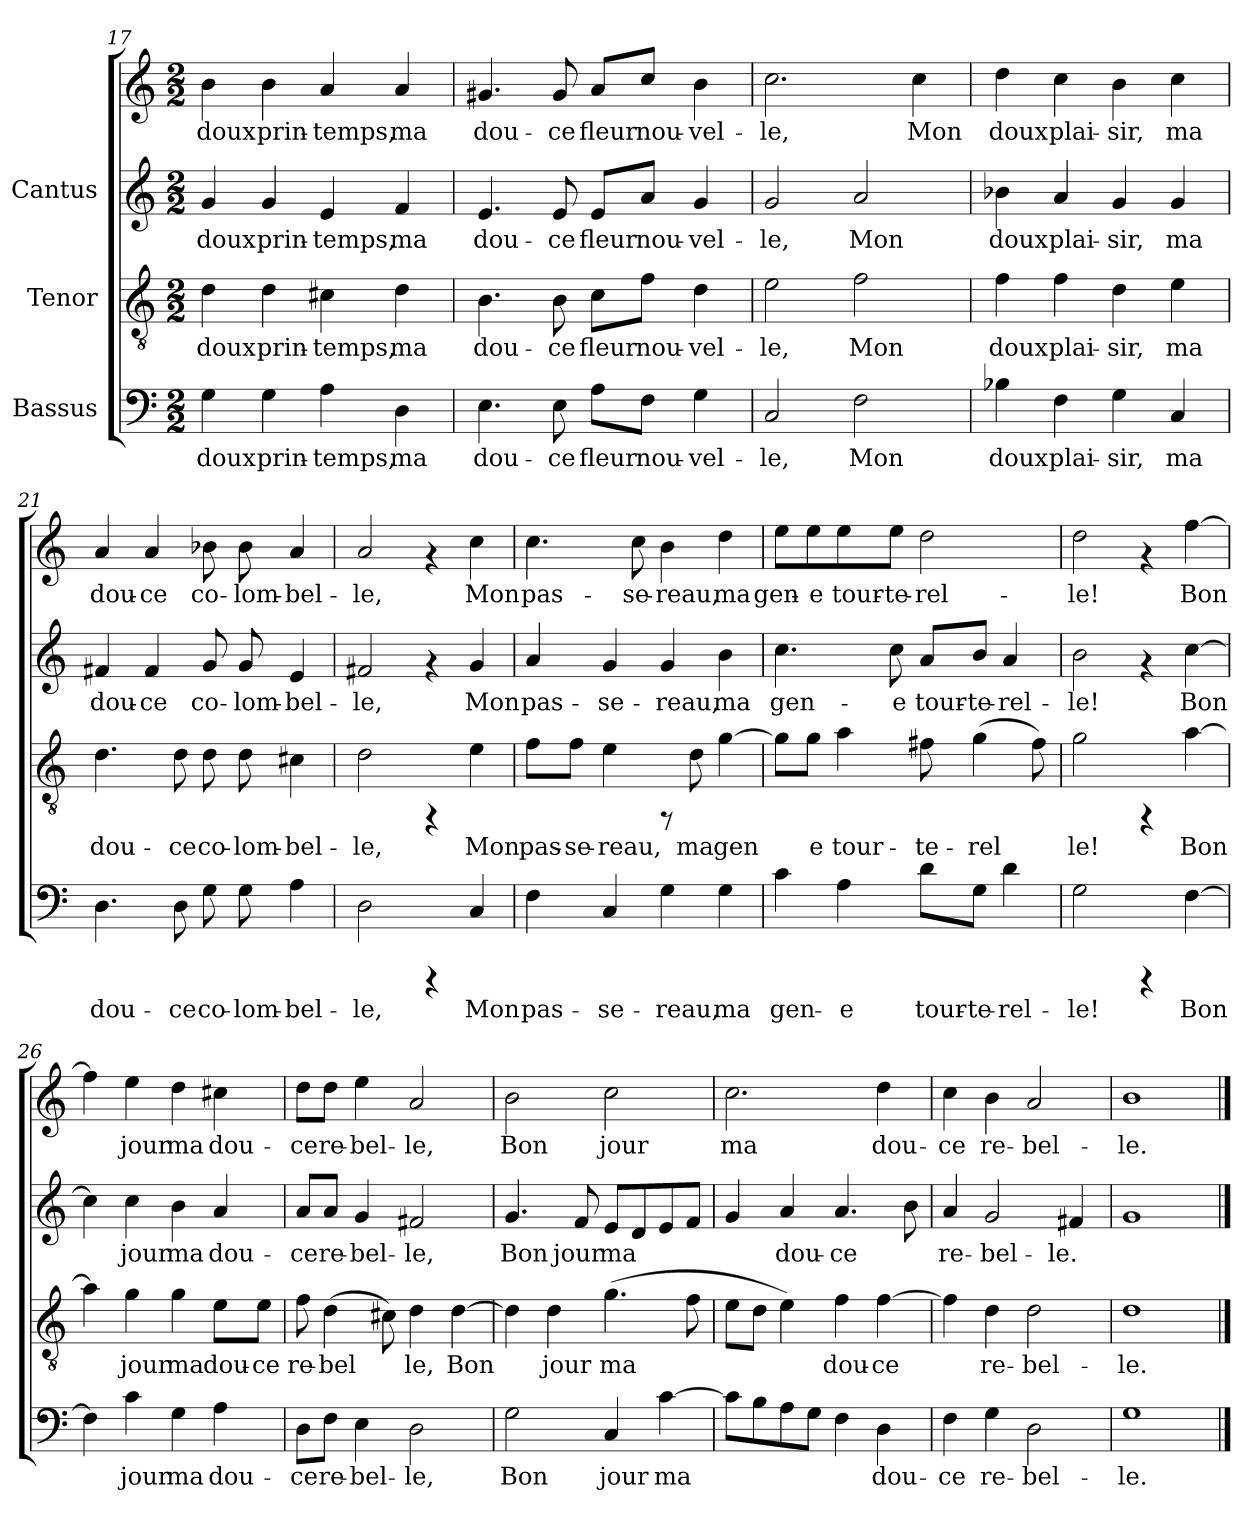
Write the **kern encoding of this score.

**kern	**text	**kern	**text	**kern	**text	**kern	**text
*part3	*part3	*part2	*part2	*part1	*part1	*part1	*part1
*staff4	*staff4	*staff3	*staff3	*staff2	*staff2	*staff1	*staff1
*I"Bassus	*	*I"Tenor	*	*I"Cantus	*	*	*
*clefF4	*	*clefGv2	*	*clefG2	*	*clefG2	*
*M2/2	*	*M2/2	*	*M2/2	*	*M2/2	*
=17	=17	=17	=17	=17	=17	=17	=17
!	!LO:LY:b:cj	!	!LO:LY:b:cj	!	!LO:LY:b:cj	!	!LO:LY:b:cj
4G\	doux	4d\	doux	4g/	doux	4b\	doux
!	!LO:LY:b:cj	!	!LO:LY:b:cj	!	!LO:LY:b:cj	!	!LO:LY:b:cj
4G\	prin-	4d\	prin-	4g/	prin-	4b\	prin-
!	!LO:LY:b:cj	!	!LO:LY:b:cj	!	!LO:LY:b:cj	!	!LO:LY:b:cj
4A\	-temps,	4c#X\	-temps,	4e/	-temps,	4a/	-temps,
!	!LO:LY:b:cj	!	!LO:LY:b:cj	!	!LO:LY:b:cj	!	!LO:LY:b:cj
4D\	ma	4d\	ma	4f/	ma	4a/	ma
=18	=18	=18	=18	=18	=18	=18	=18
!	!LO:LY:b:cj	!	!LO:LY:b:cj	!	!LO:LY:b:cj	!	!LO:LY:b:cj
4.E\	dou-	4.B\	dou-	4.e/	-dou-	4.g#X/	dou-
!	!LO:LY:b:cj	!	!LO:LY:b:cj	!	!LO:LY:b:cj	!	!LO:LY:b:cj
8E\	-ce	8B\	-ce	8e/	-ce	8g#/	-ce
!	!LO:LY:b:cj	!	!LO:LY:b:cj	!	!LO:LY:b:cj	!	!LO:LY:b:cj
8A\L	fleur	8c\L	fleur	8e/L	fleur	8a/L	fleur
!	!LO:LY:b:cj	!	!LO:LY:b:cj	!	!LO:LY:b:cj	!	!LO:LY:b:cj
8F\J	nou-	8f\J	nou-	8a/J	nou-	8cc/J	nou-
!	!LO:LY:b:cj	!	!LO:LY:b:cj	!	!LO:LY:b:cj	!	!LO:LY:b:cj
4G\	-vel-	4d\	-vel-	4g/	-vel-	4b\	-vel-
=19	=19	=19	=19	=19	=19	=19	=19
!	!LO:LY:b:cj	!	!LO:LY:b:cj	!	!LO:LY:b:cj	!	!LO:LY:b:cj
2C/	-le,	2e\	-le,	2g/	le,	2.cc\	-le,
!	!LO:LY:b:cj	!	!LO:LY:b:cj	!	!LO:LY:b:cj	!	!
2F\	Mon	2f\	Mon	2a/	Mon	.	.
!	!	!	!	!	!	!	!LO:LY:b:cj
.	.	.	.	.	.	4cc\	Mon
!!LO:LB:g=z
=20	=20	=20	=20	=20	=20	=20	=20
!	!LO:LY:b:cj	!	!LO:LY:b:cj	!	!LO:LY:b:cj	!	!LO:LY:b:cj
4B-X\	doux	4f\	doux	4b-X\	doux	4dd\	doux
!	!LO:LY:b:cj	!	!LO:LY:b:cj	!	!LO:LY:b:cj	!	!LO:LY:b:cj
4F\	plai-	4f\	plai-	4a/	plai-	4cc\	plai-
!	!LO:LY:b:cj	!	!LO:LY:b:cj	!	!LO:LY:b:cj	!	!LO:LY:b:cj
4G\	-sir,	4d\	-sir,	4g/	-sir,	4b\	-sir,
!	!LO:LY:b:cj	!	!LO:LY:b:cj	!	!LO:LY:b:cj	!	!LO:LY:b:cj
4C/	ma	4e\	ma	4g/	ma	4cc\	ma
=21	=21	=21	=21	=21	=21	=21	=21
!	!LO:LY:b:cj	!	!LO:LY:b:cj	!	!LO:LY:b:cj	!	!LO:LY:b:cj
4.D\	dou-	4.d\	dou-	4f#X/	-dou-	4a/	dou-
!	!	!	!	!	!LO:LY:b:cj	!	!LO:LY:b:cj
.	.	.	.	4f#/	-ce	4a/	-ce
!	!LO:LY:b:cj	!	!LO:LY:b:cj	!	!	!	!
8D\	-ce	8d\	-ce	.	.	.	.
!	!LO:LY:b:cj	!	!LO:LY:b:cj	!	!LO:LY:b:cj	!	!LO:LY:b:cj
8G\	co-	8d\	co-	8g/	co-	8b-X\	co-
!	!LO:LY:b:cj	!	!LO:LY:b:cj	!	!LO:LY:b:cj	!	!LO:LY:b:cj
8G\	-lom-	8d\	-lom-	8g/	-lom-	8b-\	-lom-
!	!LO:LY:b:cj	!	!LO:LY:b:cj	!	!LO:LY:b:cj	!	!LO:LY:b:cj
4A\	-bel-	4c#X\	-bel-	4e/	-bel-	4a/	-bel-
=22	=22	=22	=22	=22	=22	=22	=22
!	!LO:LY:b:cj	!	!LO:LY:b:cj	!	!LO:LY:b:cj	!	!LO:LY:b:cj
2D\	-le,	2d\	-le,	2f#X/	le,	2a/	-le,
4rCCC	.	4rFF	.	4rf	.	4rf	.
!	!LO:LY:b:cj	!	!LO:LY:b:cj	!	!LO:LY:b:cj	!	!LO:LY:b:cj
4C/	Mon	4e\	Mon	4g/	Mon	4cc\	Mon
=23	=23	=23	=23	=23	=23	=23	=23
!	!LO:LY:b:cj	!	!LO:LY:b:cj	!	!LO:LY:b:cj	!	!LO:LY:b:cj
4F\	pas-	8f\L	pas-	4a/	pas-	4.cc\	pas-
!	!	!	!LO:LY:b:cj	!	!	!	!
.	.	8f\J	-se-	.	.	.	.
!	!LO:LY:b:cj	!	!LO:LY:b:cj	!	!LO:LY:b:cj	!	!
4C/	-se-	4e\	-reau,	4g/	-se-	.	.
!	!	!	!	!	!	!	!LO:LY:b:cj
.	.	.	.	.	.	8cc\	-se-
!	!LO:LY:b:cj	!	!	!	!LO:LY:b:cj	!	!LO:LY:b:cj
4G\	-reau,	8rFF	.	4g/	-reau,	4b\	-reau,
!	!	!	!LO:LY:b:cj	!	!	!	!
.	.	8d\	ma	.	.	.	.
!	!LO:LY:b:cj	!	!LO:LY:b:cj	!	!LO:LY:b:cj	!	!LO:LY:b:cj
4G\	ma	[>4g\	gen-	4b\	ma	4dd\	ma
!!LO:LB:g=z
=24	=24	=24	=24	=24	=24	=24	=24
!	!LO:LY:b:cj	!	!LO:LY:b:cj	!	!LO:LY:b:cj	!	!LO:LY:b:cj
4c\	gen-	8g\L]	-	4.cc\	-gen-	8ee\L	gen-
!	!	!	!LO:LY:b:cj	!	!	!	!LO:LY:b:cj
.	.	8g\J	e	.	.	8ee\	-e
!	!LO:LY:b:cj	!	!LO:LY:b:cj	!	!	!	!LO:LY:b:cj
4A\	-e	4a\	tour-	.	.	8ee\	tour-
!	!	!	!	!	!LO:LY:b:cj	!	!LO:LY:b:cj
.	.	.	.	8cc\	-e	8ee\J	-te-
!	!LO:LY:b:cj	!	!LO:LY:b:cj	!	!LO:LY:b:cj	!	!LO:LY:b:cj
8d\L	tour-	8f#X\	-te-	8a/L	tour-	2dd\	-rel-
!	!LO:LY:b:cj	!	!LO:LY:b:cj	!	!LO:LY:b:cj	!	!
8G\J	-te-	(>4g\	-rel-	8b/J	-te-	.	.
!	!LO:LY:b:cj	!	!	!	!LO:LY:b:cj	!	!
4d\	-rel-	.	.	4a/	-rel-	.	.
!	!	!	!LO:LY:b:cj	!	!	!	!
.	.	8f#\)	--	.	.	.	.
=25	=25	=25	=25	=25	=25	=25	=25
!	!LO:LY:b:cj	!	!LO:LY:b:cj	!	!LO:LY:b:cj	!	!LO:LY:b:cj
2G\	-le!	2g\	-le!	2b\	le!	2dd\	-le!
4rCCC	.	4rFF	.	4rf	.	4rf	.
!	!LO:LY:b:cj	!	!LO:LY:b:cj	!	!LO:LY:b:cj	!	!LO:LY:b:cj
[>4F\	Bon	[>4a\	Bon	[>4cc\	Bon	[>4ff\	Bon
=26	=26	=26	=26	=26	=26	=26	=26
!	!LO:LY:b:cj	!	!LO:LY:b:cj	!	!LO:LY:b:cj	!	!LO:LY:b:cj
4F\]	.	4a\]	.	4cc\]	-	4ff\]	.
!	!LO:LY:b:cj	!	!LO:LY:b:cj	!	!LO:LY:b:cj	!	!LO:LY:b:cj
4c\	jour	4g\	jour	4cc\	jour	4ee\	jour
!	!LO:LY:b:cj	!	!LO:LY:b:cj	!	!LO:LY:b:cj	!	!LO:LY:b:cj
4G\	ma	4g\	ma	4b\	ma	4dd\	ma
!	!LO:LY:b:cj	!	!LO:LY:b:cj	!	!LO:LY:b:cj	!	!LO:LY:b:cj
4A\	dou-	8e\L	dou-	4a/	dou-	4cc#X\	dou-
!	!	!	!LO:LY:b:cj	!	!	!	!
.	.	8e\J	-ce	.	.	.	.
=27	=27	=27	=27	=27	=27	=27	=27
!	!LO:LY:b:cj	!	!LO:LY:b:cj	!	!LO:LY:b:cj	!	!LO:LY:b:cj
8D\L	-ce	8f\	re-	8a/L	ce	8dd\L	-ce
!	!LO:LY:b:cj	!	!LO:LY:b:cj	!	!LO:LY:b:cj	!	!LO:LY:b:cj
8F\J	re-	(>4d\	-bel-	8a/J	re-	8dd\J	re-
!	!LO:LY:b:cj	!	!	!	!LO:LY:b:cj	!	!LO:LY:b:cj
4E\	-bel-	.	.	4g/	-bel-	4ee\	-bel-
!	!	!	!LO:LY:b:cj	!	!	!	!
.	.	8c#X\)	-	.	.	.	.
!	!LO:LY:b:cj	!	!LO:LY:b:cj	!	!LO:LY:b:cj	!	!LO:LY:b:cj
2D\	-le,	4d\	le,	2f#X/	-le,	2a/	-le,
!	!	!	!LO:LY:b:cj	!	!	!	!
.	.	[>4d\	Bon	.	.	.	.
!!LO:PB:g=z
=28	=28	=28	=28	=28	=28	=28	=28
!	!LO:LY:b:cj	!	!LO:LY:b:cj	!	!LO:LY:b:cj	!	!LO:LY:b:cj
2G\	Bon	4d\]	.	4.g/	Bon	2b\	Bon
!	!	!	!LO:LY:b:cj	!	!	!	!
.	.	4d\	jour	.	.	.	.
!	!	!	!	!	!LO:LY:b:cj	!	!
.	.	.	.	8f/	jour	.	.
!	!LO:LY:b:cj	!	!LO:LY:b:cj	!	!LO:LY:b:cj	!	!LO:LY:b:cj
4C/	jour	(>4.g\	ma	8e/L	ma	2cc\	jour
!	!	!	!	!	!LO:LY:b:cj	!	!
.	.	.	.	8d/	.	.	.
!	!LO:LY:b:cj	!	!	!	!LO:LY:b:cj	!	!
[>4c\	ma	.	.	8e/	.	.	.
!	!	!	!LO:LY:b:cj	!	!LO:LY:b:cj	!	!
.	.	8f\	.	8f/J	.	.	.
=29	=29	=29	=29	=29	=29	=29	=29
!	!LO:LY:b:cj	!	!LO:LY:b:cj	!	!LO:LY:b:cj	!	!LO:LY:b:cj
8c\L]	.	8e\L	.	4g/	-	2.cc\	ma
!	!LO:LY:b:cj	!	!LO:LY:b:cj	!	!	!	!
8B\	.	8d\J	.	.	.	.	.
!	!LO:LY:b:cj	!	!LO:LY:b:cj	!	!LO:LY:b:cj	!	!
8A\	.	4e\)	.	4a/	dou-	.	.
!	!LO:LY:b:cj	!	!	!	!	!	!
8G\J	.	.	.	.	.	.	.
!	!LO:LY:b:cj	!	!LO:LY:b:cj	!	!LO:LY:b:cj	!	!
4F\	.	4f\	dou-	4.a/	-ce	.	.
!	!LO:LY:b:cj	!	!LO:LY:b:cj	!	!	!	!LO:LY:b:cj
4D\	dou-	[>4f\	-ce	.	.	4dd\	dou-
!	!	!	!	!	!LO:LY:b:cj	!	!
.	.	.	.	8b\	.	.	.
=30	=30	=30	=30	=30	=30	=30	=30
!	!LO:LY:b:cj	!	!LO:LY:b:cj	!	!LO:LY:b:cj	!	!LO:LY:b:cj
4F\	-ce	4f\]	.	4a/	-re-	4cc\	ce
!	!LO:LY:b:cj	!	!LO:LY:b:cj	!	!LO:LY:b:cj	!	!LO:LY:b:cj
4G\	re-	4d\	re-	2g/	-bel-	4b\	re-
!	!LO:LY:b:cj	!	!LO:LY:b:cj	!	!	!	!LO:LY:b:cj
2D\	-bel-	2d\	-bel-	.	.	2a/	-bel-
!	!	!	!	!	!LO:LY:b:cj	!	!
.	.	.	.	4f#X/	-le.	.	.
=31	=31	=31	=31	=31	=31	=31	=31
!	!LO:LY:b:cj	!	!LO:LY:b:cj	!	!	!	!LO:LY:b:cj
1G	-le.	1d	-le.	1g	.	1b	le.
==	==	==	==	==	==	==	==
*-	*-	*-	*-	*-	*-	*-	*-
